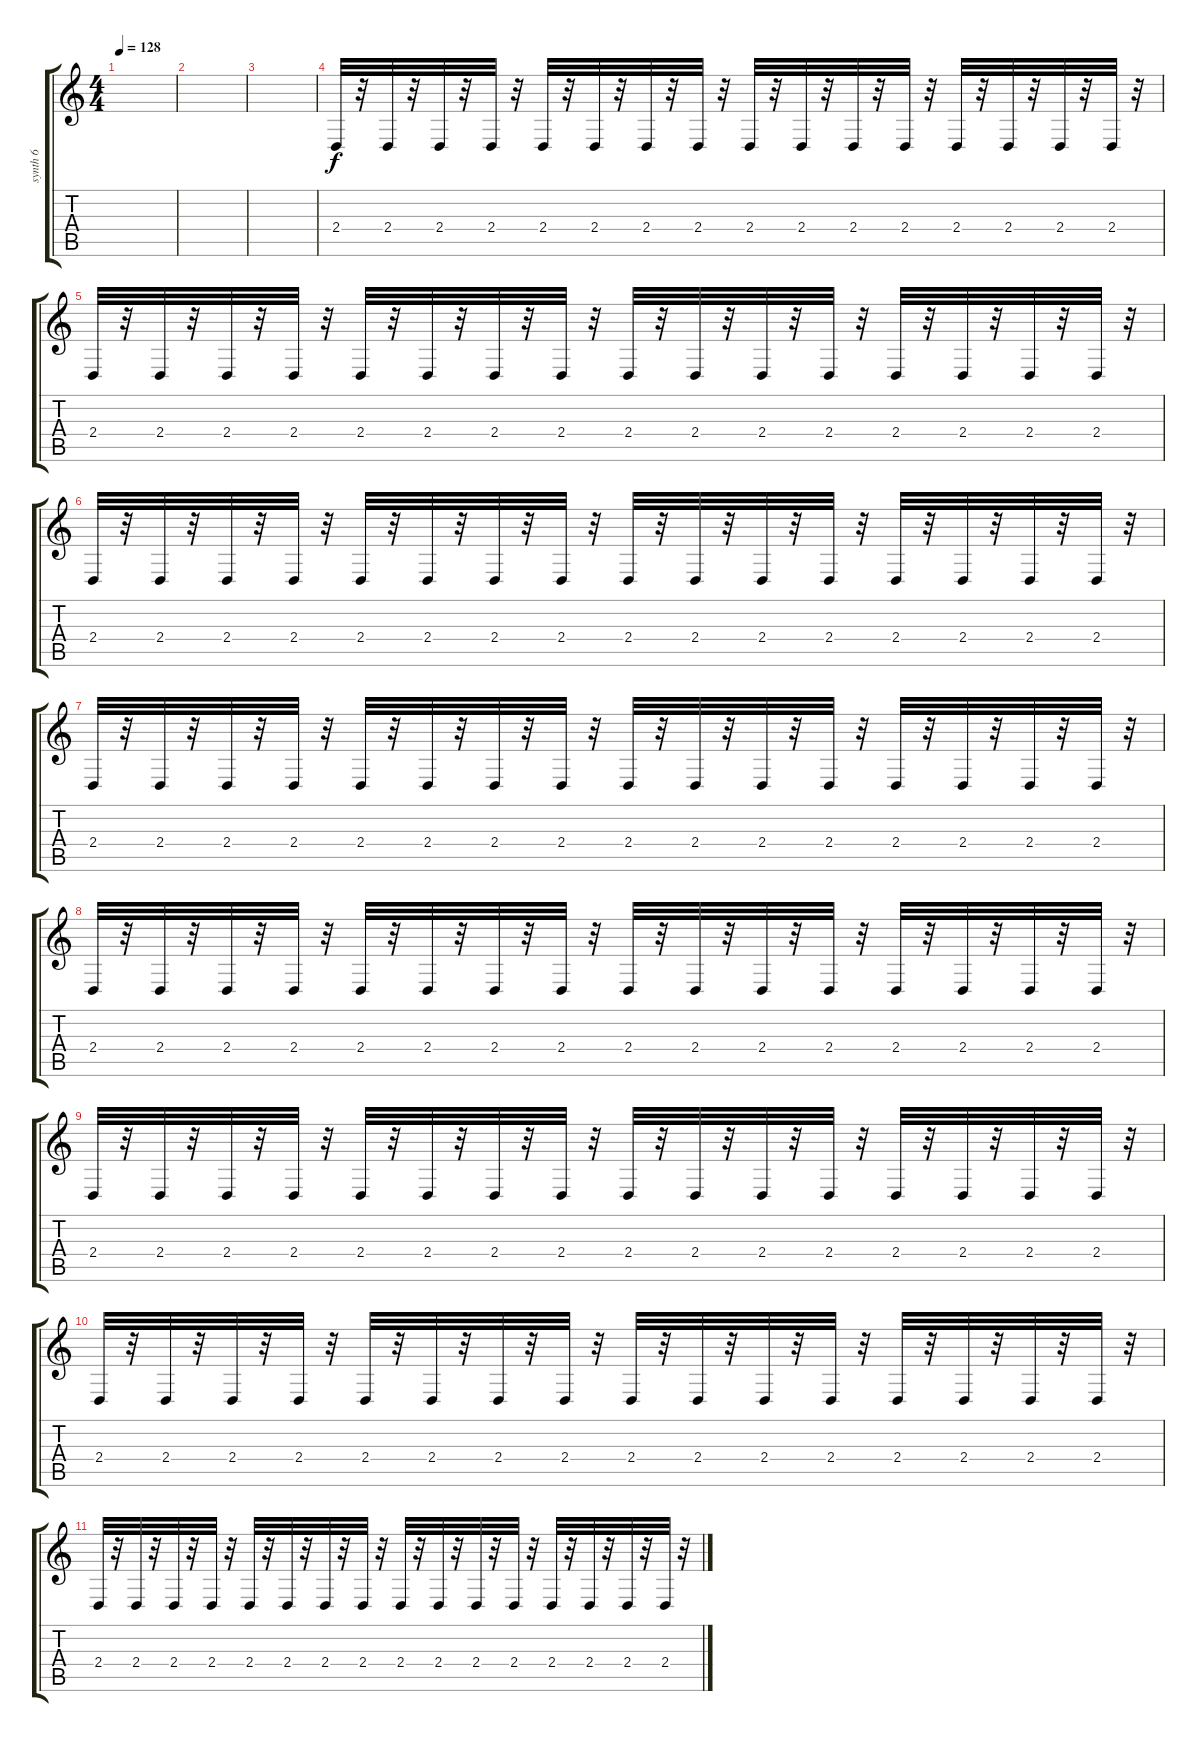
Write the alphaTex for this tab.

\track ("synth 6" "synth 6") {instrument lead2sawtooth}
\staff {score tabs}
\tuning (D4 A3 F3 C3 G2 D2) {hide}
\ts (4 4)
\tempo 128
\clef g2
\ks c
|
|
|
2.4.32 r.32 2.4.32 r.32 2.4.32 r.32 2.4.32 r.32 2.4.32 r.32 2.4.32 r.32 2.4.32 r.32 2.4.32 r.32 2.4.32 r.32 2.4.32 r.32 2.4.32 r.32 2.4.32 r.32 2.4.32 r.32 2.4.32 r.32 2.4.32 r.32 2.4.32 r.32 |
2.4.32 r.32 2.4.32 r.32 2.4.32 r.32 2.4.32 r.32 2.4.32 r.32 2.4.32 r.32 2.4.32 r.32 2.4.32 r.32 2.4.32 r.32 2.4.32 r.32 2.4.32 r.32 2.4.32 r.32 2.4.32 r.32 2.4.32 r.32 2.4.32 r.32 2.4.32 r.32 |
2.4.32 r.32 2.4.32 r.32 2.4.32 r.32 2.4.32 r.32 2.4.32 r.32 2.4.32 r.32 2.4.32 r.32 2.4.32 r.32 2.4.32 r.32 2.4.32 r.32 2.4.32 r.32 2.4.32 r.32 2.4.32 r.32 2.4.32 r.32 2.4.32 r.32 2.4.32 r.32 |
2.4.32 r.32 2.4.32 r.32 2.4.32 r.32 2.4.32 r.32 2.4.32 r.32 2.4.32 r.32 2.4.32 r.32 2.4.32 r.32 2.4.32 r.32 2.4.32 r.32 2.4.32 r.32 2.4.32 r.32 2.4.32 r.32 2.4.32 r.32 2.4.32 r.32 2.4.32 r.32 |
2.4.32 r.32 2.4.32 r.32 2.4.32 r.32 2.4.32 r.32 2.4.32 r.32 2.4.32 r.32 2.4.32 r.32 2.4.32 r.32 2.4.32 r.32 2.4.32 r.32 2.4.32 r.32 2.4.32 r.32 2.4.32 r.32 2.4.32 r.32 2.4.32 r.32 2.4.32 r.32 |
2.4.32 r.32 2.4.32 r.32 2.4.32 r.32 2.4.32 r.32 2.4.32 r.32 2.4.32 r.32 2.4.32 r.32 2.4.32 r.32 2.4.32 r.32 2.4.32 r.32 2.4.32 r.32 2.4.32 r.32 2.4.32 r.32 2.4.32 r.32 2.4.32 r.32 2.4.32 r.32 |
2.4.32 r.32 2.4.32 r.32 2.4.32 r.32 2.4.32 r.32 2.4.32 r.32 2.4.32 r.32 2.4.32 r.32 2.4.32 r.32 2.4.32 r.32 2.4.32 r.32 2.4.32 r.32 2.4.32 r.32 2.4.32 r.32 2.4.32 r.32 2.4.32 r.32 2.4.32 r.32 |
2.4.32 r.32 2.4.32 r.32 2.4.32 r.32 2.4.32 r.32 2.4.32 r.32 2.4.32 r.32 2.4.32 r.32 2.4.32 r.32 2.4.32 r.32 2.4.32 r.32 2.4.32 r.32 2.4.32 r.32 2.4.32 r.32 2.4.32 r.32 2.4.32 r.32 2.4.32 r.32
